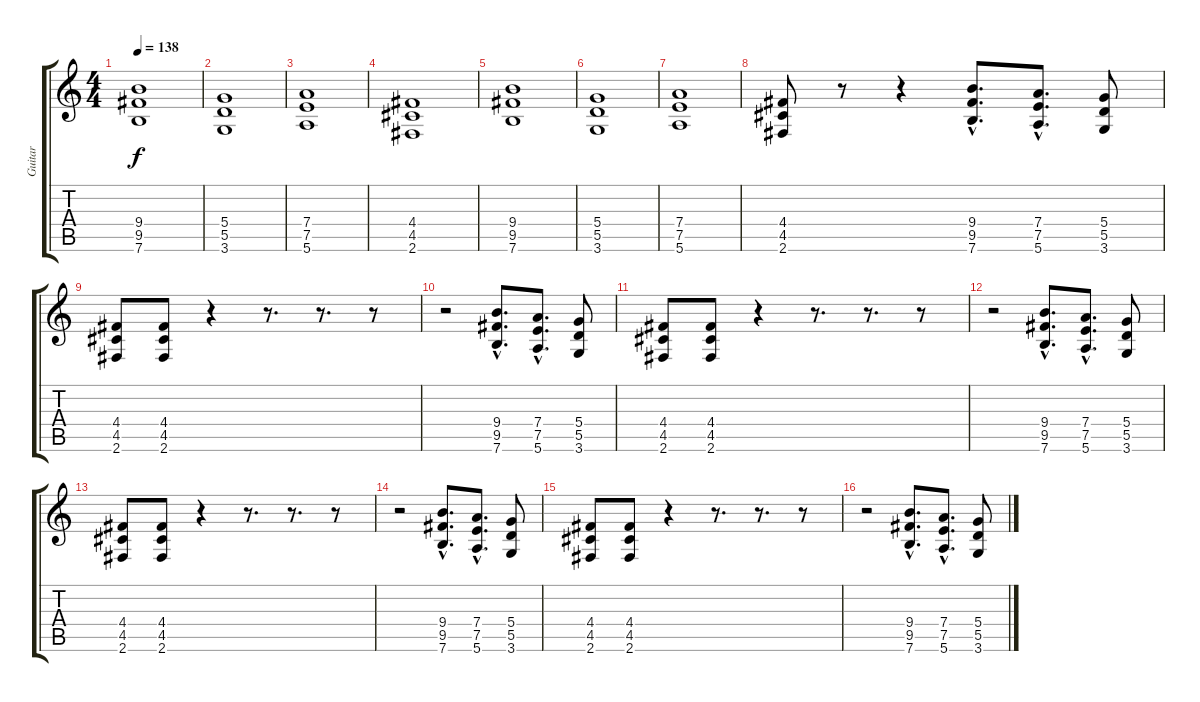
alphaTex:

\track ("Guitar" "Guitar") {instrument distortionguitar}
\staff {score tabs}
\tuning (E4 B3 G3 D3 A2 E2) {hide}
\ts (4 4)
\tempo 138
\clef g2
\ks c
(9.4 9.5 7.6).1{dy f} |
(5.4 5.5 3.6).1 |
(7.4 7.5 5.6).1 |
(4.4 4.5 2.6).1 |
(9.4 9.5 7.6).1 |
(5.4 5.5 3.6).1 |
(7.4 7.5 5.6).1 |
(4.4 4.5 2.6).8 r.8 r.4 (9.4{hac} 9.5{hac} 7.6{hac}).8{d} (7.4{hac} 7.5{hac} 5.6{hac}).8{d} (5.4 5.5 3.6).8 |
(4.4 4.5 2.6).8 (4.4 4.5 2.6).8 r.4 r.8{d} r.8{d} r.8 |
r.2 (9.4{hac} 9.5{hac} 7.6{hac}).8{d} (7.4{hac} 7.5{hac} 5.6{hac}).8{d} (5.4 5.5 3.6).8 |
(4.4 4.5 2.6).8 (4.4 4.5 2.6).8 r.4 r.8{d} r.8{d} r.8 |
r.2 (9.4{hac} 9.5{hac} 7.6{hac}).8{d} (7.4{hac} 7.5{hac} 5.6{hac}).8{d} (5.4 5.5 3.6).8 |
(4.4 4.5 2.6).8 (4.4 4.5 2.6).8 r.4 r.8{d} r.8{d} r.8 |
r.2 (9.4{hac} 9.5{hac} 7.6{hac}).8{d} (7.4{hac} 7.5{hac} 5.6{hac}).8{d} (5.4 5.5 3.6).8 |
(4.4 4.5 2.6).8 (4.4 4.5 2.6).8 r.4 r.8{d} r.8{d} r.8 |
r.2 (9.4{hac} 9.5{hac} 7.6{hac}).8{d} (7.4{hac} 7.5{hac} 5.6{hac}).8{d} (5.4 5.5 3.6).8
